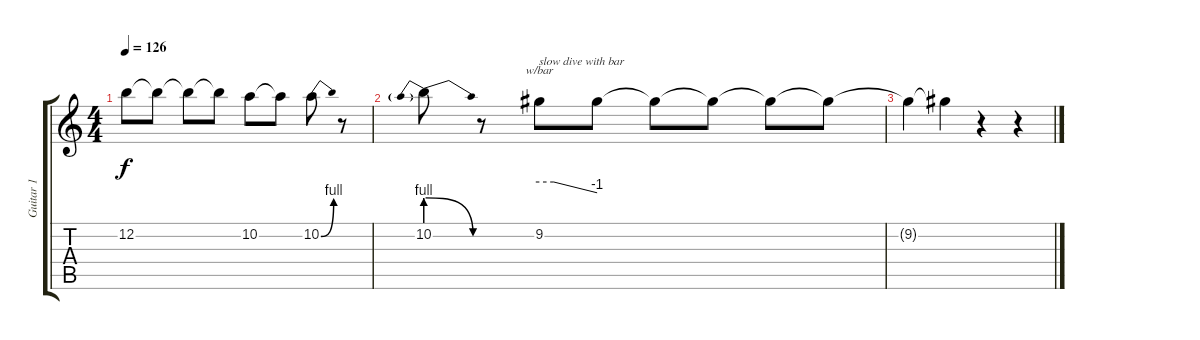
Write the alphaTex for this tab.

\track ("Guitar 1" "Guitar 1") {instrument overdrivenguitar}
\staff {score tabs}
\tuning (E4 B3 G3 D3 A2 E2) {hide}
\ts (4 4)
\tempo 126
\clef g2
\ks c
12.2.8{dy f} 12.2{t}.8 12.2{t}.8 12.2{t}.8 10.2.8 10.2{t}.8 10.2{be (bend 0 0 60 4)}.8 r.8 |
10.2{be (prebendrelease 0 4 60 0)}.8 r.8 9.2.8{tbe (custom default 0 0 15 0 60 -4) txt "slow dive with bar"} 9.2{t}.8 9.2{t}.8 9.2{t}.8 9.2{t}.8 9.2{t}.8 |
9.2{t}.4 9.2{t}.4 r.4 r.4
